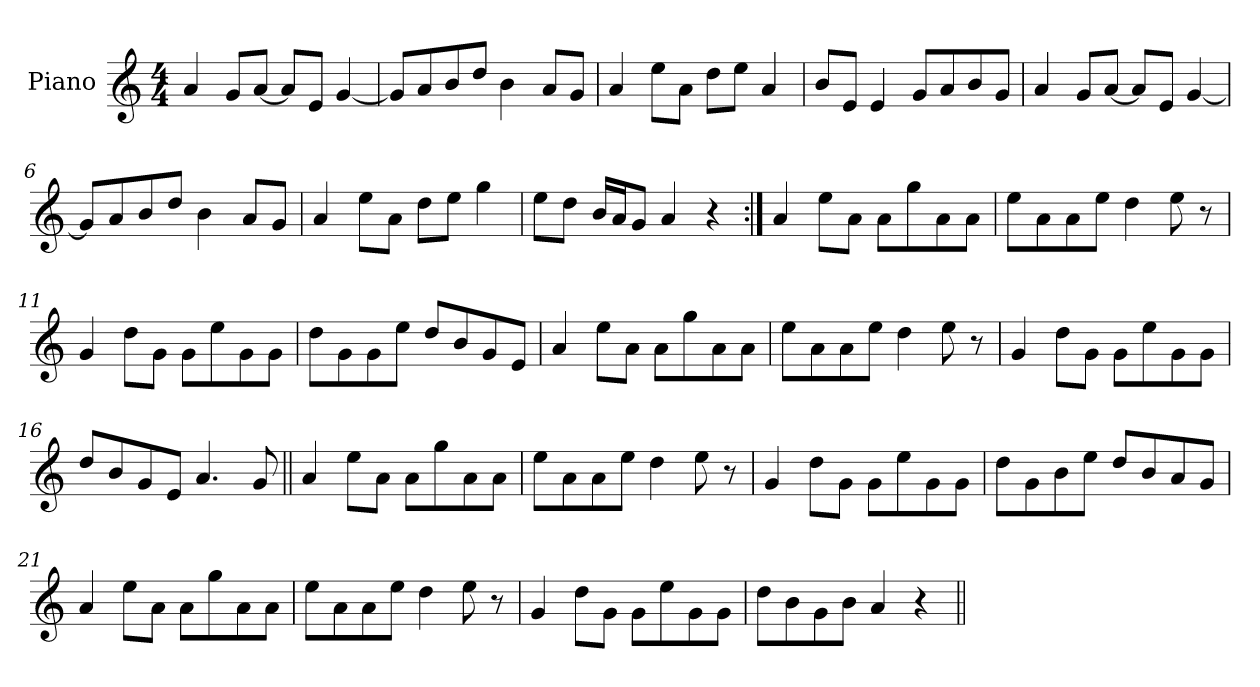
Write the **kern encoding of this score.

**kern
*part1
*staff1
*I"Piano
*I'Pno
*clefG2
*k[]
*M4/4
=1
4a/
8g/L
[8a/J
8a/L]
8e/J
[4g/
=2
8g/L]
8a/
8b/
8dd/J
4b\
8a/L
8g/J
=3
4a/
8ee\L
8a\J
8dd\L
8ee\J
4a/
=4
8b/L
8e/J
4e/
8g/L
8a/
8b/
8g/J
=5
4a/
8g/L
[8a/J
8a/L]
8e/J
[4g/
=6
8g/L]
8a/
8b/
8dd/J
4b\
8a/L
8g/J
=7
4a/
8ee\L
8a\J
8dd\L
8ee\J
4gg\
=8
8ee\L
8dd\J
16b/LL
16a/J
8g/J
4a/
4r
=9:|!
4a/
8ee\L
8a\J
8a\L
8gg\
8a\
8a\J
=10
8ee\L
8a\
8a\
8ee\J
4dd\
8ee\
8r
=11
4g/
8dd\L
8g\J
8g\L
8ee\
8g\
8g\J
=12
8dd\L
8g\
8g\
8ee\J
8dd/L
8b/
8g/
8e/J
=13
4a/
8ee\L
8a\J
8a\L
8gg\
8a\
8a\J
=14
8ee\L
8a\
8a\
8ee\J
4dd\
8ee\
8r
=15
4g/
8dd\L
8g\J
8g\L
8ee\
8g\
8g\J
=16
8dd/L
8b/
8g/
8e/J
4.a/
8g/
=17||
4a/
8ee\L
8a\J
8a\L
8gg\
8a\
8a\J
=18
8ee\L
8a\
8a\
8ee\J
4dd\
8ee\
8r
=19
4g/
8dd\L
8g\J
8g\L
8ee\
8g\
8g\J
=20
8dd\L
8g\
8b\
8ee\J
8dd/L
8b/
8a/
8g/J
=21
4a/
8ee\L
8a\J
8a\L
8gg\
8a\
8a\J
=22
8ee\L
8a\
8a\
8ee\J
4dd\
8ee\
8r
=23
4g/
8dd\L
8g\J
8g\L
8ee\
8g\
8g\J
=24
8dd\L
8b\
8g\
8b\J
4a/
4r
=||
*-
